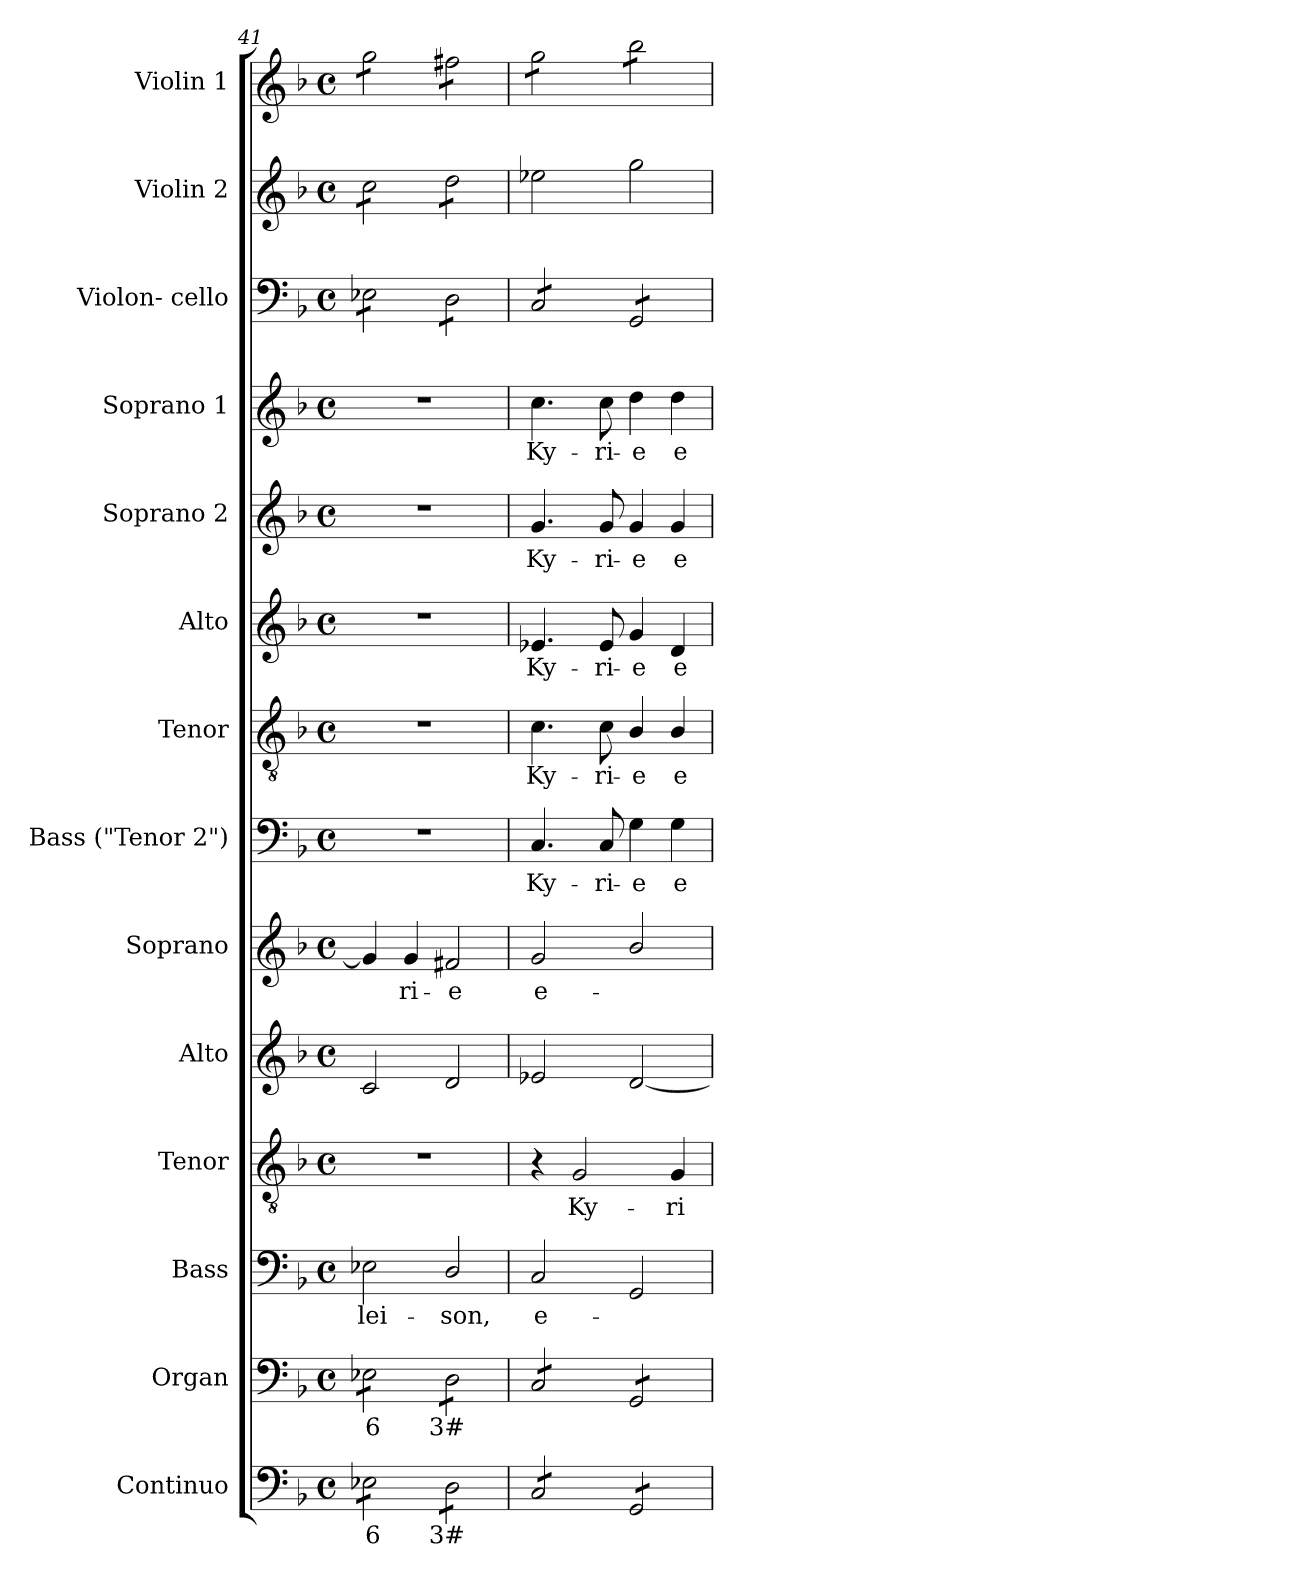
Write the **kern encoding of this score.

**kern	**text	**kern	**text	**kern	**text	**kern	**text	**kern	**kern	**text	**kern	**text	**kern	**text	**kern	**text	**kern	**text	**kern	**text	**kern	**kern	**kern
*part14	*part14	*part13	*part13	*part12	*part12	*part11	*part11	*part10	*part9	*part9	*part8	*part8	*part7	*part7	*part6	*part6	*part5	*part5	*part4	*part4	*part3	*part2	*part1
*staff14	*staff14	*staff13	*staff13	*staff12	*staff12	*staff11	*staff11	*staff10	*staff9	*staff9	*staff8	*staff8	*staff7	*staff7	*staff6	*staff6	*staff5	*staff5	*staff4	*staff4	*staff3	*staff2	*staff1
*I"Continuo	*	*I"Organ	*	*I"Bass	*	*I"Tenor	*	*I"Alto	*I"Soprano	*	*I"Bass ("Tenor 2")	*	*I"Tenor	*	*I"Alto	*	*I"Soprano 2	*	*I"Soprano 1	*	*I"Violon- cello	*I"Violin 2	*I"Violin 1
*I'Cont.	*	*I'Org.	*	*I'B.	*	*I'T.	*	*I'A.	*I'S.	*	*I'B.	*	*I'T.	*	*I'A.	*	*I'S.	*	*I'S.	*	*I'Vc.	*I'Vln. 2	*I'Vln. 1
*clefF4	*	*clefF4	*	*clefF4	*	*clefGv2	*	*clefG2	*clefG2	*	*clefF4	*	*clefGv2	*	*clefG2	*	*clefG2	*	*clefG2	*	*clefF4	*clefG2	*clefG2
*	*	*	*	*	*	*ITrd7c12	*	*	*	*	*	*	*ITrd7c12	*	*	*	*	*	*	*	*	*	*
*k[b-]	*	*k[b-]	*	*k[b-]	*	*k[b-]	*	*k[b-]	*k[b-]	*	*k[b-]	*	*k[b-]	*	*k[b-]	*	*k[b-]	*	*k[b-]	*	*k[b-]	*k[b-]	*k[b-]
*F:	*	*F:	*	*F:	*	*F:	*	*F:	*F:	*	*F:	*	*F:	*	*F:	*	*F:	*	*F:	*	*F:	*F:	*F:
*M4/4	*	*M4/4	*	*M4/4	*	*M4/4	*	*M4/4	*M4/4	*	*M4/4	*	*M4/4	*	*M4/4	*	*M4/4	*	*M4/4	*	*M4/4	*M4/4	*M4/4
*met(c)	*	*met(c)	*	*met(c)	*	*met(c)	*	*met(c)	*met(c)	*	*met(c)	*	*met(c)	*	*met(c)	*	*met(c)	*	*met(c)	*	*met(c)	*met(c)	*met(c)
=41	=41	=41	=41	=41	=41	=41	=41	=41	=41	=41	=41	=41	=41	=41	=41	=41	=41	=41	=41	=41	=41	=41	=41
!	!LO:LY:b:color=#000000	!	!	!	!	!	!	!	!	!	!	!	!	!	!	!	!	!	!	!	!	!	!
!	!	!	!LO:LY:b:color=#000000	!	!	!	!	!	!	!	!	!	!	!	!	!	!	!	!	!	!	!	!
!	!	!	!	!	!LO:LY:b:color=#000000	!	!	!	!	!	!	!	!	!	!	!	!	!	!	!	!	!	!
*tremolo	*	*	*	*	*	*	*	*	*	*	*	*	*	*	*	*	*	*	*	*	*	*	*
*	*	*tremolo	*	*	*	*	*	*	*	*	*	*	*	*	*	*	*	*	*	*	*	*	*
*	*	*	*	*	*	*	*	*	*	*	*	*	*	*	*	*	*	*	*	*	*tremolo	*	*
*	*	*	*	*	*	*	*	*	*	*	*	*	*	*	*	*	*	*	*	*	*	*tremolo	*
*	*	*	*	*	*	*	*	*	*	*	*	*	*	*	*	*	*	*	*	*	*	*	*tremolo
8E-Xi\L	6	8E-Xi\L	6	2E-Xi\	-lei-	1r	.	2ci/	4gi/]	.	1r	.	1r	.	1r	.	1r	.	1r	.	8E-Xi\L	8cci\L	8ggi\L
8E-Xi\	.	8E-Xi\	.	.	.	.	.	.	.	.	.	.	.	.	.	.	.	.	.	.	8E-Xi\	8cci\	8ggi\
!	!	!	!	!	!	!	!	!	!	!LO:LY:b:color=#000000	!	!	!	!	!	!	!	!	!	!	!	!	!
8E-Xi\	.	8E-Xi\	.	.	.	.	.	.	4gi/	-ri-	.	.	.	.	.	.	.	.	.	.	8E-Xi\	8cci\	8ggi\
8E-Xi\J	.	8E-Xi\J	.	.	.	.	.	.	.	.	.	.	.	.	.	.	.	.	.	.	8E-Xi\J	8cci\J	8ggi\J
!	!LO:LY:b:color=#000000	!	!	!	!	!	!	!	!	!	!	!	!	!	!	!	!	!	!	!	!	!	!
!	!	!	!LO:LY:b:color=#000000	!	!	!	!	!	!	!	!	!	!	!	!	!	!	!	!	!	!	!	!
!	!	!	!	!	!LO:LY:b:color=#000000	!	!	!	!	!	!	!	!	!	!	!	!	!	!	!	!	!	!
!	!	!	!	!	!	!	!	!	!	!LO:LY:b:color=#000000	!	!	!	!	!	!	!	!	!	!	!	!	!
8Di\L	3#	8Di\L	3#	2Di/	-son,	.	.	2di/	2f#Xi/	-e	.	.	.	.	.	.	.	.	.	.	8Di\L	8ddi\L	8ff#Xi\L
8Di\	.	8Di\	.	.	.	.	.	.	.	.	.	.	.	.	.	.	.	.	.	.	8Di\	8ddi\	8ff#Xi\
8Di\	.	8Di\	.	.	.	.	.	.	.	.	.	.	.	.	.	.	.	.	.	.	8Di\	8ddi\	8ff#Xi\
8Di\J	.	8Di\J	.	.	.	.	.	.	.	.	.	.	.	.	.	.	.	.	.	.	8Di\J	8ddi\J	8ff#Xi\J
*	*	*	*	*	*	*	*	*	*	*	*	*	*	*	*	*	*	*	*	*	*	*Xtremolo	*
!!LO:PB:g=z
=42	=42	=42	=42	=42	=42	=42	=42	=42	=42	=42	=42	=42	=42	=42	=42	=42	=42	=42	=42	=42	=42	=42	=42
!	!	!	!	!	!LO:LY:b:color=#000000	!	!	!	!	!	!	!	!	!	!	!	!	!	!	!	!	!	!
!	!	!	!	!	!	!	!	!	!	!LO:LY:b:color=#000000	!	!	!	!	!	!	!	!	!	!	!	!	!
!	!	!	!	!	!	!	!	!	!	!	!	!LO:LY:b:color=#000000	!	!	!	!	!	!	!	!	!	!	!
!	!	!	!	!	!	!	!	!	!	!	!	!	!	!LO:LY:b:color=#000000	!	!	!	!	!	!	!	!	!
!	!	!	!	!	!	!	!	!	!	!	!	!	!	!	!	!LO:LY:b:color=#000000	!	!	!	!	!	!	!
!	!	!	!	!	!	!	!	!	!	!	!	!	!	!	!	!	!	!LO:LY:b:color=#000000	!	!	!	!	!
!	!	!	!	!	!	!	!	!	!	!	!	!	!	!	!	!	!	!	!	!LO:LY:b:color=#000000	!	!	!
8Ci/L	.	8Ci/L	.	2Ci/	e-	4r	.	2e-Xi/	2gi/	e-	4.Ci/	Ky-	4.Ci\	Ky-	4.e-Xi/	Ky-	4.gi/	Ky-	4.cci\	Ky-	8Ci/L	2ee-Xi\	8ggi\L
8Ci/	.	8Ci/	.	.	.	.	.	.	.	.	.	.	.	.	.	.	.	.	.	.	8Ci/	.	8ggi\
!	!	!	!	!	!	!	!LO:LY:b:color=#000000	!	!	!	!	!	!	!	!	!	!	!	!	!	!	!	!
8Ci/	.	8Ci/	.	.	.	2GGi/	Ky-	.	.	.	.	.	.	.	.	.	.	.	.	.	8Ci/	.	8ggi\
!	!	!	!	!	!	!	!	!	!	!	!	!LO:LY:b:color=#000000	!	!	!	!	!	!	!	!	!	!	!
!	!	!	!	!	!	!	!	!	!	!	!	!	!	!LO:LY:b:color=#000000	!	!	!	!	!	!	!	!	!
!	!	!	!	!	!	!	!	!	!	!	!	!	!	!	!	!LO:LY:b:color=#000000	!	!	!	!	!	!	!
!	!	!	!	!	!	!	!	!	!	!	!	!	!	!	!	!	!	!LO:LY:b:color=#000000	!	!	!	!	!
!	!	!	!	!	!	!	!	!	!	!	!	!	!	!	!	!	!	!	!	!LO:LY:b:color=#000000	!	!	!
8Ci/J	.	8Ci/J	.	.	.	.	.	.	.	.	8Ci/	-ri-	8Ci\	-ri-	8e-i/	-ri-	8gi/	-ri-	8cci\	-ri-	8Ci/J	.	8ggi\J
!	!	!	!	!	!	!	!	!	!	!	!	!LO:LY:b:color=#000000	!	!	!	!	!	!	!	!	!	!	!
!	!	!	!	!	!	!	!	!	!	!	!	!	!	!LO:LY:b:color=#000000	!	!	!	!	!	!	!	!	!
!	!	!	!	!	!	!	!	!	!	!	!	!	!	!	!	!LO:LY:b:color=#000000	!	!	!	!	!	!	!
!	!	!	!	!	!	!	!	!	!	!	!	!	!	!	!	!	!	!LO:LY:b:color=#000000	!	!	!	!	!
!	!	!	!	!	!	!	!	!	!	!	!	!	!	!	!	!	!	!	!	!LO:LY:b:color=#000000	!	!	!
8GGi/L	.	8GGi/L	.	2GGi/	.	.	.	[2di/	2b-i/	.	4Gi\	-e	4BB-i/	-e	4gi/	-e	4gi/	-e	4ddi\	-e	8GGi/L	2ggi\	8bb-i\L
8GGi/	.	8GGi/	.	.	.	.	.	.	.	.	.	.	.	.	.	.	.	.	.	.	8GGi/	.	8bb-i\
!	!	!	!	!	!	!	!LO:LY:b:color=#000000	!	!	!	!	!	!	!	!	!	!	!	!	!	!	!	!
!	!	!	!	!	!	!	!	!	!	!	!	!LO:LY:b:color=#000000	!	!	!	!	!	!	!	!	!	!	!
!	!	!	!	!	!	!	!	!	!	!	!	!	!	!LO:LY:b:color=#000000	!	!	!	!	!	!	!	!	!
!	!	!	!	!	!	!	!	!	!	!	!	!	!	!	!	!LO:LY:b:color=#000000	!	!	!	!	!	!	!
!	!	!	!	!	!	!	!	!	!	!	!	!	!	!	!	!	!	!LO:LY:b:color=#000000	!	!	!	!	!
!	!	!	!	!	!	!	!	!	!	!	!	!	!	!	!	!	!	!	!	!LO:LY:b:color=#000000	!	!	!
8GGi/	.	8GGi/	.	.	.	4GGi/	-ri-	.	.	.	4Gi\	e-	4BB-i/	e-	4di/	e-	4gi/	e-	4ddi\	e-	8GGi/	.	8bb-i\
8GGi/J	.	8GGi/J	.	.	.	.	.	.	.	.	.	.	.	.	.	.	.	.	.	.	8GGi/J	.	8bb-i\J
*	*	*	*	*	*	*	*	*	*	*	*	*	*	*	*	*	*	*	*	*	*	*	*Xtremolo
*	*	*	*	*	*	*	*	*	*	*	*	*	*	*	*	*	*	*	*	*	*Xtremolo	*	*
*	*	*Xtremolo	*	*	*	*	*	*	*	*	*	*	*	*	*	*	*	*	*	*	*	*	*
*Xtremolo	*	*	*	*	*	*	*	*	*	*	*	*	*	*	*	*	*	*	*	*	*	*	*
=	=	=	=	=	=	=	=	=	=	=	=	=	=	=	=	=	=	=	=	=	=	=	=
*-	*-	*-	*-	*-	*-	*-	*-	*-	*-	*-	*-	*-	*-	*-	*-	*-	*-	*-	*-	*-	*-	*-	*-
